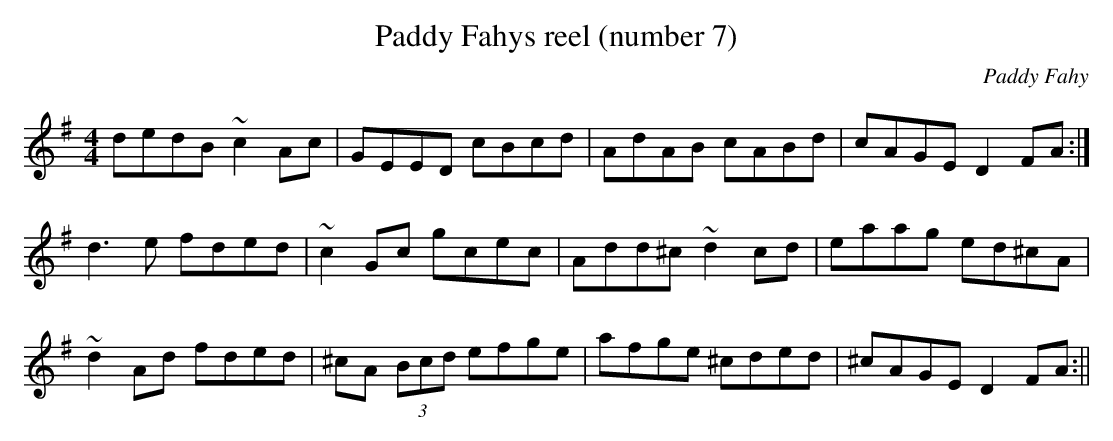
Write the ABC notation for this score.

X:1
T:Paddy Fahys reel (number 7)
M:4/4
L:1/8
C:Paddy Fahy
K:G
dedB ~c2Ac | GEED cBcd | AdAB cABd | cAGE D2FA :|
d3e fded | ~c2Gc gcec | Add^c ~d2cd | eaag ed^cA |
~d2Ad fded | ^cA (3Bcd efge | afge ^cded | ^cAGE D2FA :||
